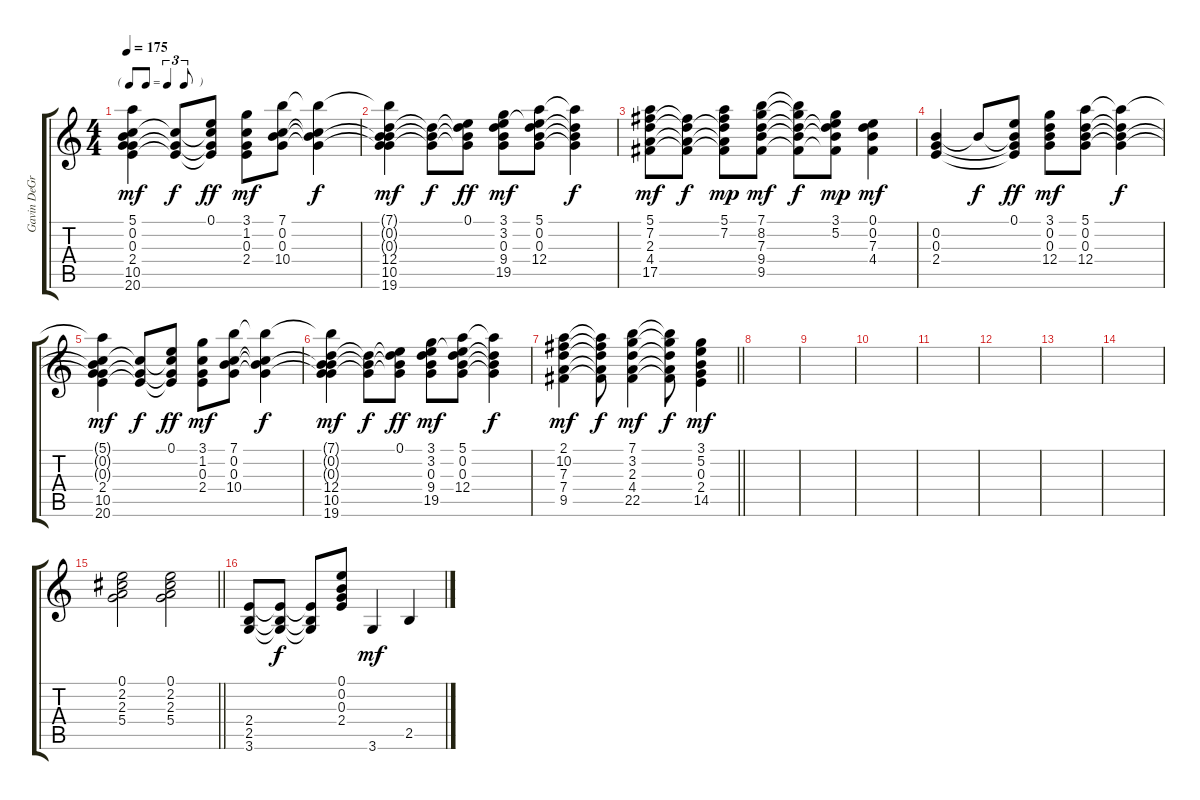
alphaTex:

\track ("Gavin DeGraw" "Gavin DeGr") {instrument acousticguitarsteel}
\staff {score tabs}
\tuning (E4 B3 G3 D3 A2 E2) {hide}
\ts (4 4)
\tf triplet8th
\tempo 175
\clef g2
\ks c
(5.1{t} 0.2{t} 0.3{t} 2.4 10.5 20.6).4{dy mf} (2.4{t} 10.5{t} 20.6{t}).8{dy f} (0.1 2.4{t} 10.5{t} 20.6{t}).8{dy ff} (3.1 1.2 0.3 2.4).8{dy mf} (7.1 0.2 0.3 10.4).8 (7.1{t} 0.2{t} 0.3{t} 10.4{t}).4{dy f} |
(7.1{t} 0.2{t} 0.3{t} 12.4 10.5 19.6).4{dy mf} (12.4{t} 10.5{t} 19.6{t}).8{dy f} (0.1 12.4{t} 10.5{t} 19.6{t}).8{dy ff} (3.1 3.2 0.3 9.4 19.5).8{dy mf} (5.1 0.2 0.3 12.4 19.5{t}).8 (5.1{t} 0.2{t} 0.3{t} 12.4{t}).4{dy f} |
(5.1 7.2 2.3 4.4 17.5).8{dy mf} (7.2{t} 2.3{t} 4.4{t} 17.5{t}).8{dy f} (5.1 7.2 2.3{t} 4.4{t} 17.5{t}).8{dy mp} (7.1 8.2 7.3 9.4 9.5).8{dy mf} (7.1{t} 8.2{t} 7.3{t} 9.4{t} 9.5{t}).8{dy f} (3.1 5.2 7.3{t} 9.4{t} 9.5{t}).8{dy mp} (0.1 0.2 7.3 4.4).4{dy mf} |
(0.2 0.3 2.4).4 0.2{t}.8{dy f} (0.1 0.2{t} 0.3{t} 2.4{t}).8{dy ff} (3.1 0.2 0.3 12.4).8{dy mf} (5.1 0.2 0.3 12.4).8 (5.1{t} 0.2{t} 0.3{t} 12.4{t}).4{dy f} |
(5.1{t} 0.2{t} 0.3{t} 2.4 10.5 20.6).4{dy mf} (2.4{t} 10.5{t} 20.6{t}).8{dy f} (0.1 2.4{t} 10.5{t} 20.6{t}).8{dy ff} (3.1 1.2 0.3 2.4).8{dy mf} (7.1 0.2 0.3 10.4).8 (7.1{t} 0.2{t} 0.3{t} 10.4{t}).4{dy f} |
(7.1{t} 0.2{t} 0.3{t} 12.4 10.5 19.6).4{dy mf} (12.4{t} 10.5{t} 19.6{t}).8{dy f} (0.1 12.4{t} 10.5{t} 19.6{t}).8{dy ff} (3.1 3.2 0.3 9.4 19.5).8{dy mf} (5.1 0.2 0.3 12.4 19.5{t}).8 (5.1{t} 0.2{t} 0.3{t} 12.4{t}).4{dy f} |
\barLineRight lightlight
(2.1 10.2 7.3 7.4 9.5).4{dy mf} (2.1{t} 10.2{t} 7.3{t} 7.4{t} 9.5{t}).8{dy f} (7.1 3.2 2.3 4.4 22.5).4{dy mf} (7.1{t} 3.2{t} 2.3{t} 4.4{t} 22.5{t}).8{dy f} (3.1 5.2 0.3 2.4 14.5).4{dy mf} |
|
|
|
|
|
|
|
\barLineRight lightlight
(0.1 2.2 2.3 5.4).2 (0.1 2.2 2.3 5.4).2 |
(2.4 2.5 3.6).8{volume 10} (2.4{t} 2.5{t} 3.6{t}).8{dy f} (2.4{t} 2.5{t} 3.6{t}).8 (0.1 0.2 0.3 2.4).8 3.6.4{dy mf} 2.5.4
